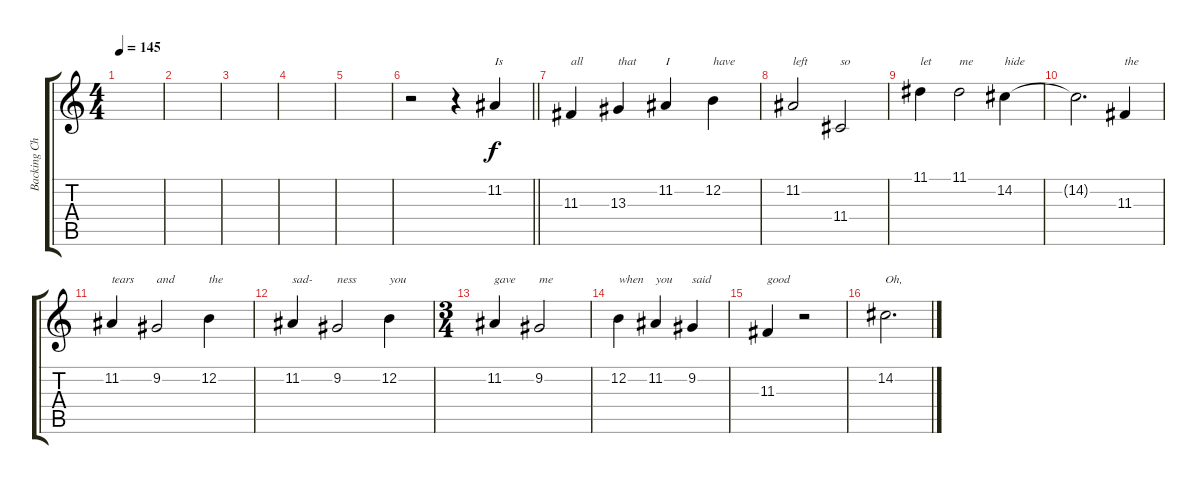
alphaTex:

\track ("Backing Choir" "Backing Ch") {instrument pad4choir}
\staff {score tabs}
\tuning (E4 B3 G3 D3 A2 E2) {hide}
\ts (4 4)
\tempo 145
\clef g2
\ks c
|
|
|
|
|
\barLineRight lightlight
r.2 r.4 11.2.4{txt "Is"} |
11.3.4{txt "all"} 13.3.4{txt "that"} 11.2.4{txt "I"} 12.2.4{txt "have"} |
11.2.2{txt "left"} 11.4.2{txt "so"} |
11.1.4{txt "let"} 11.1.2{txt "me"} 14.2.4{txt "hide"} |
14.2{t}.2{d} 11.3.4{txt "the"} |
11.2.4{txt "tears"} 9.2.2{txt "and"} 12.2.4{txt "the"} |
11.2.4{txt "sad-"} 9.2.2{txt "ness"} 12.2.4{txt "you"} |
\ts (3 4)
11.2.4{txt "gave"} 9.2.2{txt "me"} |
12.2.4{txt "when"} 11.2.4{txt "you"} 9.2.4{txt "said"} |
11.3.4{txt "good"} r.2 |
14.2.2{d txt "Oh,"}
